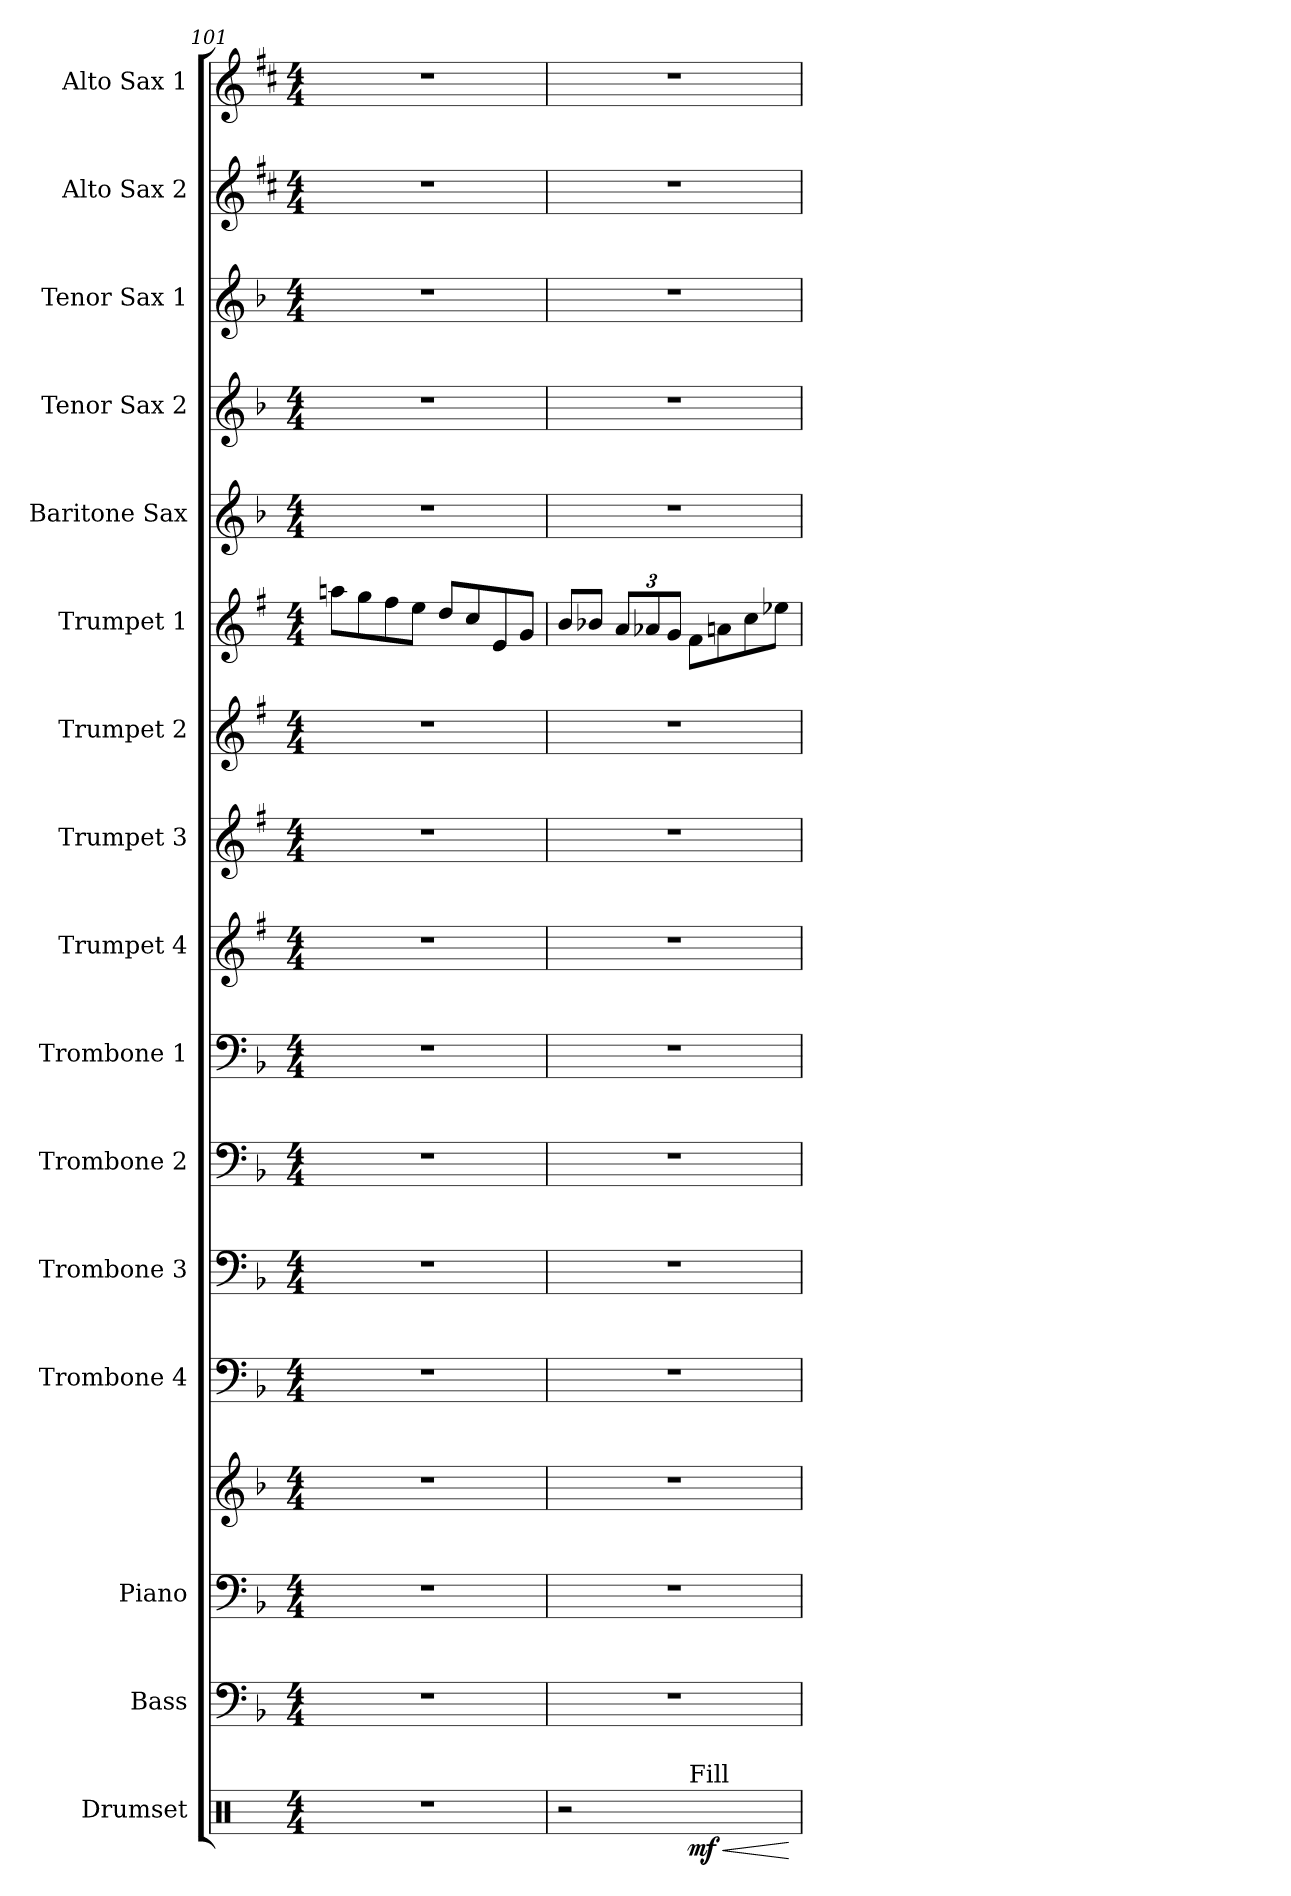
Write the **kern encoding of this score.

**kern	**dynam	**kern	**kern	**kern	**kern	**kern	**kern	**kern	**kern	**kern	**kern	**kern	**kern	**kern	**kern	**kern	**kern
*part16	*part16	*part15	*part14	*part14	*part13	*part12	*part11	*part10	*part9	*part8	*part7	*part6	*part5	*part4	*part3	*part2	*part1
*staff17	*staff17	*staff16	*staff15	*staff14	*staff13	*staff12	*staff11	*staff10	*staff9	*staff8	*staff7	*staff6	*staff5	*staff4	*staff3	*staff2	*staff1
*I"Drumset	*	*I"Bass	*I"Piano	*	*I"Trombone 4	*I"Trombone 3	*I"Trombone 2	*I"Trombone 1	*I"Trumpet 4	*I"Trumpet 3	*I"Trumpet 2	*I"Trumpet 1	*I"Baritone Sax	*I"Tenor Sax 2	*I"Tenor Sax 1	*I"Alto Sax 2	*I"Alto Sax 1
*I'Drs.	*	*I'Bass	*I'Piano	*	*I'Tbn. 4	*I'Tbn. 3	*I'Tbn. 2	*I'Tbn. 1	*I'Tpt. 4	*I'Tpt. 3	*I'Tpt. 2	*I'Tpt. 1	*I'Bari	*I'Tenor 2	*I'Tenor 1	*I'Alto 2	*I'Alto 1
*clefX	*	*clefF4	*clefF4	*clefG2	*clefF4	*clefF4	*clefF4	*clefF4	*clefG2	*clefG2	*clefG2	*clefG2	*clefG2	*clefG2	*clefG2	*clefG2	*clefG2
*	*	*ITrd7c12	*	*	*	*	*	*	*ITrd1c2	*ITrd1c2	*ITrd1c2	*ITrd1c2	*ITrd12c21	*ITrd8c14	*ITrd8c14	*ITrd5c9	*ITrd5c9
*k[]	*	*k[b-]	*k[b-]	*k[b-]	*k[b-]	*k[b-]	*k[b-]	*k[b-]	*k[b-]	*k[b-]	*k[b-]	*k[b-]	*k[b-]	*k[b-]	*k[b-]	*k[b-]	*k[b-]
*M4/4	*	*M4/4	*M4/4	*M4/4	*M4/4	*M4/4	*M4/4	*M4/4	*M4/4	*M4/4	*M4/4	*M4/4	*M4/4	*M4/4	*M4/4	*M4/4	*M4/4
=101	=101	=101	=101	=101	=101	=101	=101	=101	=101	=101	=101	=101	=101	=101	=101	=101	=101
1r	.	1r	1r	1r	1r	1r	1r	1r	1r	1r	1r	8ggn\L	1r	1r	1r	1r	1r
.	.	.	.	.	.	.	.	.	.	.	.	8ff\	.	.	.	.	.
.	.	.	.	.	.	.	.	.	.	.	.	8ee\	.	.	.	.	.
.	.	.	.	.	.	.	.	.	.	.	.	8dd\J	.	.	.	.	.
.	.	.	.	.	.	.	.	.	.	.	.	8cc/L	.	.	.	.	.
.	.	.	.	.	.	.	.	.	.	.	.	8b-/	.	.	.	.	.
.	.	.	.	.	.	.	.	.	.	.	.	8d/	.	.	.	.	.
.	.	.	.	.	.	.	.	.	.	.	.	8f/J	.	.	.	.	.
!!LO:PB:g=z
=102	=102	=102	=102	=102	=102	=102	=102	=102	=102	=102	=102	=102	=102	=102	=102	=102	=102
2r	.	1r	1r	1r	1r	1r	1r	1r	1r	1r	1r	8a/L	1r	1r	1r	1r	1r
.	.	.	.	.	.	.	.	.	.	.	.	8a-X/J	.	.	.	.	.
*	*	*	*	*	*	*	*	*	*	*	*	*Xbrackettup	*	*	*	*	*
.	.	.	.	.	.	.	.	.	.	.	.	12g/L	.	.	.	.	.
.	.	.	.	.	.	.	.	.	.	.	.	12g-X/	.	.	.	.	.
.	.	.	.	.	.	.	.	.	.	.	.	12f/J	.	.	.	.	.
!LO:TX:a:t=Fill	!	!	!	!	!	!	!	!	!	!	!	!	!	!	!	!	!
!	!LO:HP:b	!	!	!	!	!	!	!	!	!	!	!	!	!	!	!	!
!	!LO:DY:n=1:b	!	!	!	!	!	!	!	!	!	!	!	!	!	!	!	!
4R	< mf	.	.	.	.	.	.	.	.	.	.	8e\L	.	.	.	.	.
.	.	.	.	.	.	.	.	.	.	.	.	8gn\	.	.	.	.	.
4R	.	.	.	.	.	.	.	.	.	.	.	8b-\	.	.	.	.	.
.	.	.	.	.	.	.	.	.	.	.	.	8dd-X\J	.	.	.	.	.
.	[	.	.	.	.	.	.	.	.	.	.	.	.	.	.	.	.
=	=	=	=	=	=	=	=	=	=	=	=	=	=	=	=	=	=
*-	*-	*-	*-	*-	*-	*-	*-	*-	*-	*-	*-	*-	*-	*-	*-	*-	*-
